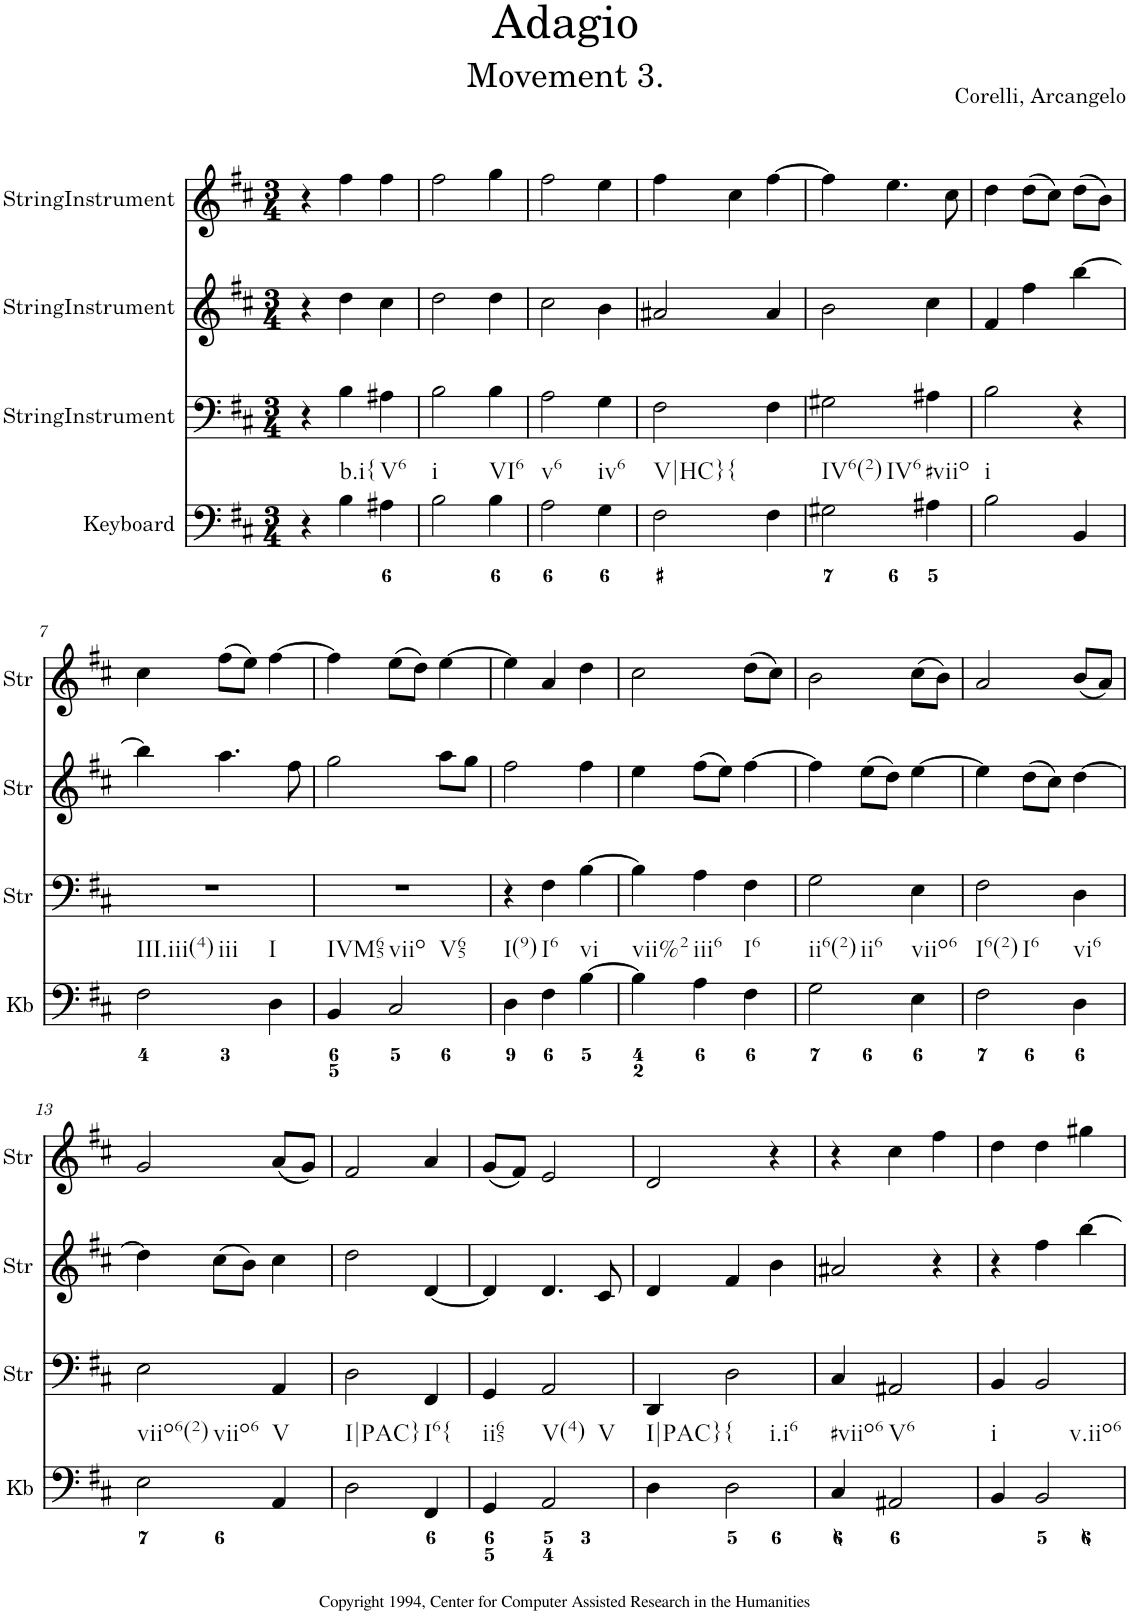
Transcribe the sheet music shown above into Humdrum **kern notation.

**kern	**kern	**kern	**kern
*part4	*part3	*part2	*part1
*staff4	*staff3	*staff2	*staff1
*I"Keyboard	*I"StringInstrument	*I"StringInstrument	*I"StringInstrument
*I'Kb	*I'Str	*I'Str	*I'Str
*clefF4	*clefF4	*clefG2	*clefG2
*k[f#c#]	*k[f#c#]	*k[f#c#]	*k[f#c#]
*M3/4	*M3/4	*M3/4	*M3/4
=1	=1	=1	=1
4r	4r	4r	4r
!LO:TX:b:t=b.i{	!	!	!
4B\	4B\	4dd\	4ff#\
!LO:TX:b:t=V6	!	!	!
4A#X\	4A#X\	4cc#\	4ff#\
=2	=2	=2	=2
!LO:TX:b:t=i	!	!	!
2B\	2B\	2dd\	2ff#\
!LO:TX:b:t=VI6	!	!	!
4B\	4B\	4dd\	4gg\
=3	=3	=3	=3
!LO:TX:b:t=v6	!	!	!
2A\	2A\	2cc#\	2ff#\
!LO:TX:b:t=iv6	!	!	!
4G\	4G\	4b\	4ee\
=4	=4	=4	=4
!LO:TX:b:t=V|HC}	!	!	!
!LO:TX:b:t={	!	!	!
2F#\	2F#\	2a#X/	4ff#\
.	.	.	4cc#\
4F#\	4F#\	4a#/	[4ff#\
=5	=5	=5	=5
!LO:TX:b:t=IV6(2)	!	!	!
!LO:TX:b:t=IV6	!	!	!
2G#X\	2G#X\	2b\	4ff#\]
.	.	.	4.ee\
!LO:TX:b:t=#viio	!	!	!
4A#X\	4A#X\	4cc#\	.
.	.	.	8cc#\
=6	=6	=6	=6
!LO:TX:b:t=i	!	!	!
2B\	2B\	4f#/	4dd\
.	.	4ff#\	(8dd\L
.	.	.	8cc#\J)
4BB/	4r	[4bb\	(8dd\L
.	.	.	8b\J)
!!LO:LB:g=z
=7	=7	=7	=7
!LO:TX:b:t=III.iii(4)	!	!	!
!LO:TX:b:t=iii	!	!	!
2F#\	2.r	4bb\]	4cc#\
.	.	4.aa\	(8ff#\L
.	.	.	8ee\J)
!LO:TX:b:t=I	!	!	!
4D\	.	.	[4ff#\
.	.	8ff#\	.
=8	=8	=8	=8
!LO:TX:b:t=IVM65	!	!	!
4BB/	2.r	2gg\	4ff#\]
!LO:TX:b:t=viio	!	!	!
!LO:TX:b:t=V65	!	!	!
2C#/	.	.	(8ee\L
.	.	.	8dd\J)
.	.	8aa\L	[4ee\
.	.	8gg\J	.
=9	=9	=9	=9
!LO:TX:b:t=I(9)	!	!	!
4D\	4r	2ff#\	4ee\]
!LO:TX:b:t=I6	!	!	!
4F#\	4F#\	.	4a/
!LO:TX:b:t=vi	!	!	!
[4B\	[4B\	4ff#\	4dd\
=10	=10	=10	=10
!LO:TX:b:t=vii%2	!	!	!
4B\]	4B\]	4ee\	2cc#\
!LO:TX:b:t=iii6	!	!	!
4A\	4A\	(8ff#\L	.
.	.	8ee\J)	.
!LO:TX:b:t=I6	!	!	!
4F#\	4F#\	[4ff#\	(8dd\L
.	.	.	8cc#\J)
=11	=11	=11	=11
!LO:TX:b:t=ii6(2)	!	!	!
!LO:TX:b:t=ii6	!	!	!
2G\	2G\	4ff#\]	2b\
.	.	(8ee\L	.
.	.	8dd\J)	.
!LO:TX:b:t=viio6	!	!	!
4E\	4E\	[4ee\	(8cc#\L
.	.	.	8b\J)
=12	=12	=12	=12
!LO:TX:b:t=I6(2)	!	!	!
!LO:TX:b:t=I6	!	!	!
2F#\	2F#\	4ee\]	2a/
.	.	(8dd\L	.
.	.	8cc#\J)	.
!LO:TX:b:t=vi6	!	!	!
4D\	4D\	[4dd\	(8b/L
.	.	.	8a/J)
!!LO:LB:g=z
=13	=13	=13	=13
!LO:TX:b:t=viio6(2)	!	!	!
!LO:TX:b:t=viio6	!	!	!
2E\	2E\	4dd\]	2g/
.	.	(8cc#\L	.
.	.	8b\J)	.
!LO:TX:b:t=V	!	!	!
4AA/	4AA/	4cc#\	(8a/L
.	.	.	8g/J)
=14	=14	=14	=14
!LO:TX:b:t=I|PAC}	!	!	!
2D\	2D\	2dd\	2f#/
!LO:TX:b:t=I6{	!	!	!
4FF#/	4FF#/	[4d/	4a/
=15	=15	=15	=15
!LO:TX:b:t=ii65	!	!	!
4GG/	4GG/	4d/]	(8g/L
.	.	.	8f#/J)
!LO:TX:b:t=V(4)	!	!	!
!LO:TX:b:t=V	!	!	!
2AA/	2AA/	4.d/	2e/
.	.	8c#/	.
=16	=16	=16	=16
!LO:TX:b:t=I|PAC}	!	!	!
4D\	4DD/	4d/	2d/
!LO:TX:b:t={	!	!	!
!LO:TX:b:t=i.i6	!	!	!
2D\	2D\	4f#/	.
.	.	4b\	4r
=17	=17	=17	=17
!LO:TX:b:t=#viio6	!	!	!
4C#/	4C#/	2a#X/	4r
!LO:TX:b:t=V6	!	!	!
2AA#X/	2AA#X/	.	4cc#\
.	.	4r	4ff#\
=18	=18	=18	=18
!LO:TX:b:t=i	!	!	!
4BB/	4BB/	4r	4dd\
!LO:TX:b:t=v.iio6	!	!	!
2BB/	2BB/	4ff#\	4dd\
.	.	[4bb\	4gg#X\
=	=	=	=
*-	*-	*-	*-
